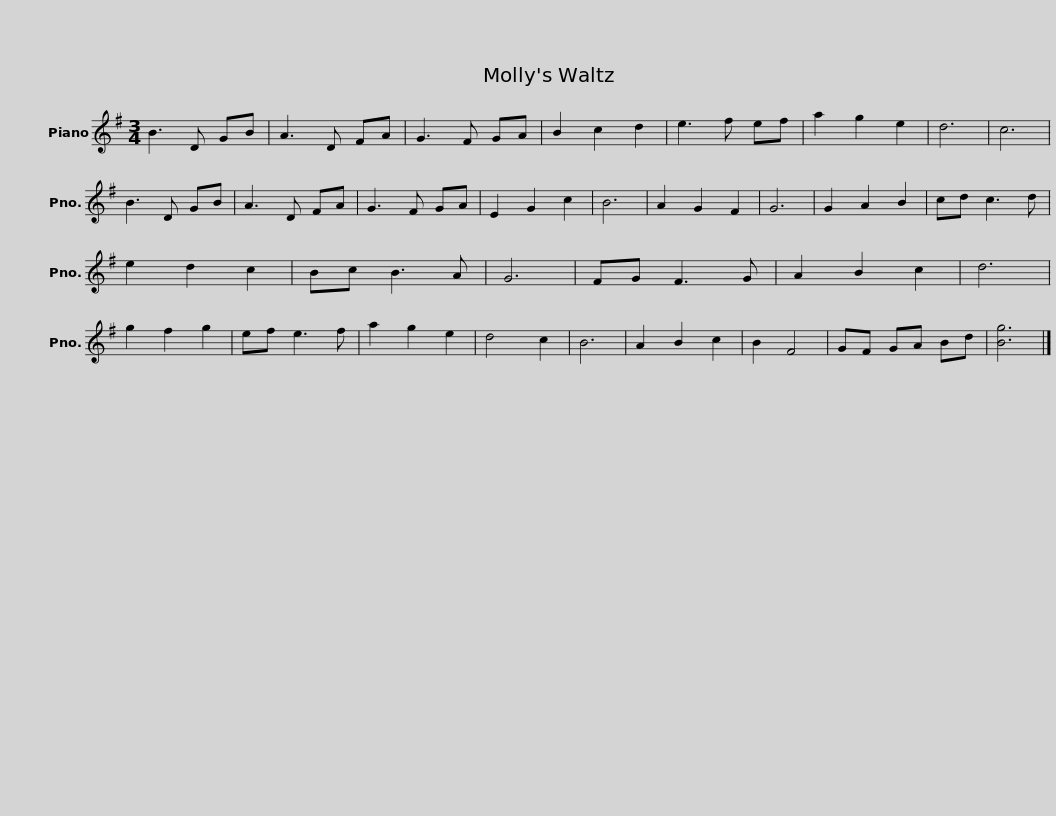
X:1
L:1/8
M:3/4
I:linebreak $
K:G
V:1 treble
V:1
 B3 D GB | A3 D FA | G3 F GA | B2 c2 d2 | e3 f ef | %5
 a2 g2 e2 | d6 | c6 | B3 D GB | A3 D FA |$ %10
 G3 F GA | E2 G2 c2 | B6 | A2 G2 F2 | G6 | %15
 G2 A2 B2 | cd c3 d | e2 d2 c2 | Bc B3 A | G6 | %20
 FG F3 G | A2 B2 c2 |$ d6 | g2 f2 g2 | ef e3 f | %25
 a2 g2 e2 | d4 c2 | B6 | A2 B2 c2 | B2 F4 | %30
 GF GA Bd | [Bg]6 |] %32
